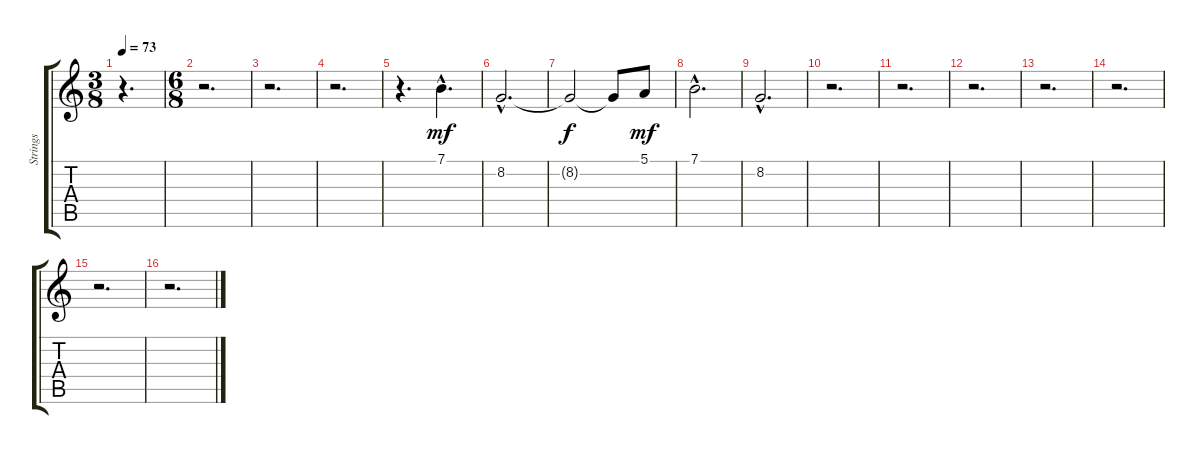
\track ("Strings" "Strings") {instrument stringensemble2}
\staff {score tabs}
\tuning (E4 B3 G3 D3 A2 E2) {hide}
\ts (3 8)
\tempo 73
\clef g2
\ks c
r.4{d dy mf instrument stringensemble2} |
\ts (6 8)
r.2{d} |
r.2{d} |
r.2{d} |
r.4{d} 7.1{hac}.4{d} |
8.2{hac}.2{d} |
8.2{t}.2{dy f} 8.2{t}.8 5.1.8{dy mf} |
7.1{hac}.2{d} |
8.2{hac}.2{d} |
r.2{d} |
r.2{d} |
r.2{d} |
r.2{d} |
r.2{d} |
r.2{d} |
r.2{d}
